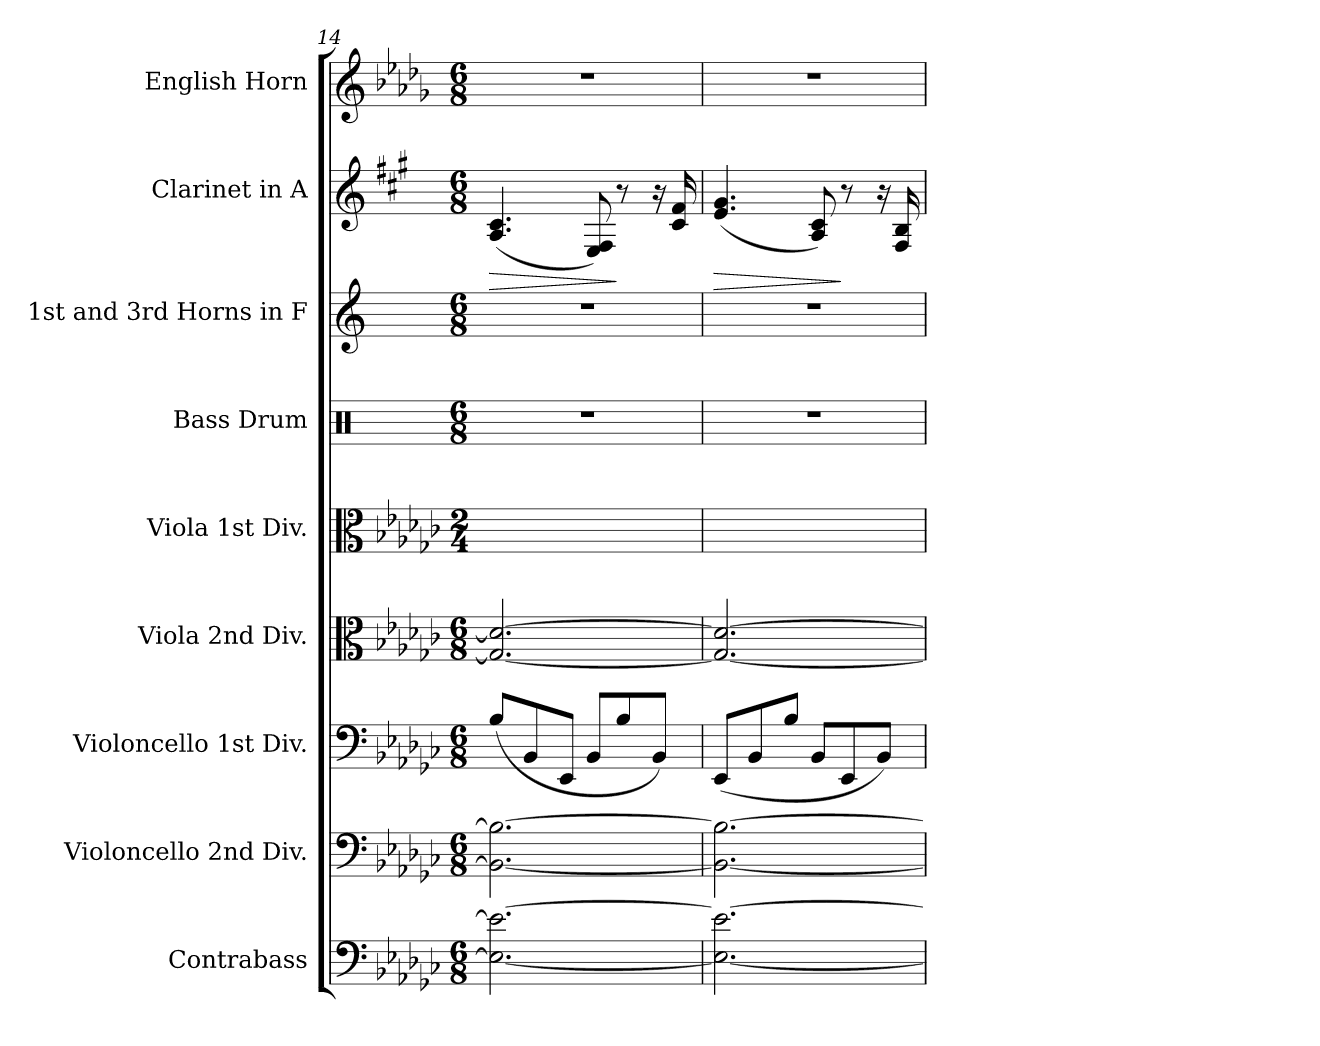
**kern	**kern	**kern	**kern	**kern	**kern	**kern	**kern	**dynam	**kern
*part9	*part8	*part7	*part6	*part5	*part4	*part3	*part2	*part2	*part1
*staff9	*staff8	*staff7	*staff6	*staff5	*staff4	*staff3	*staff2	*staff2	*staff1
*I"Contrabass	*I"Violoncello 2nd Div.	*I"Violoncello 1st Div.	*I"Viola 2nd Div.	*I"Viola 1st Div.	*I"Bass Drum	*I"1st and 3rd Horns in F	*I"Clarinet in A	*	*I"English Horn
*I'Cb.	*I'Vc.	*I'Vc.	*I'Vla.	*I'Vla.	*I'B. D.	*I'Hn.	*I'Cl.	*	*
*clefF4	*clefF4	*clefF4	*clefC3	*clefC3	*clefX	*clefG2	*clefG2	*	*clefG2
*ITrd7c12	*	*	*	*	*	*ITrd4c7	*ITrd2c3	*	*ITrd4c7
*k[b-e-a-d-g-c-]	*k[b-e-a-d-g-c-]	*k[b-e-a-d-g-c-]	*k[b-e-a-d-g-c-]	*k[b-e-a-d-g-c-]	*k[]	*k[b-]	*k[f#c#g#d#a#e#]	*	*k[b-e-a-d-g-c-]
*G-:	*G-:	*G-:	*G-:	*G-:	*C:	*F:	*F#:	*	*G-:
*M6/8	*M6/8	*M6/8	*M6/8	*M2/4	*M6/8	*M6/8	*M6/8	*	*M6/8
*	*	*	*	*Xtuplet	*	*	*	*	*
=14	=14	=14	=14	=14	=14	=14	=14	=14	=14
!	!	!	!	!	!	!	!	!LO:HP:b	!
2.EE-_ 2.E-_	2.BB-_ 2.B-_	(<8B-L	2.G-_ 2.d-_	32%3ryy	4%3r	4%3r	(4.F# 4.A#	>	4%3r
.	.	.	.	32%3ryy	.	.	.	.	.
.	.	8BB-	.	.	.	.	.	.	.
.	.	.	.	8%3ryy	.	.	.	.	.
.	.	8EE-J	.	.	.	.	.	.	.
.	.	8BB-/L	.	.	.	.	8C# 8D#)	.	.
.	.	8B-	.	.	.	.	8r	]	.
.	.	.	.	16%3ryy	.	.	.	.	.
.	.	8BB-J)	.	.	.	.	16r	.	.
.	.	.	.	.	.	.	16A# 16d#	.	.
=15	=15	=15	=15	=15	=15	=15	=15	=15	=15
!	!	!	!	!	!	!	!	!LO:HP:b	!
2.EE-_ 2.E-_	2.BB-_ 2.B-_	(8EE-L	2.G-_ 2.d-_	32%3ryy	4%3r	4%3r	(4.c# 4.e#	>	4%3r
.	.	.	.	32%3ryy	.	.	.	.	.
.	.	8BB-	.	.	.	.	.	.	.
.	.	.	.	8%3ryy	.	.	.	.	.
.	.	8B-J	.	.	.	.	.	.	.
.	.	8BB-L	.	.	.	.	8F# 8A#)	.	.
.	.	8EE-	.	.	.	.	8r	]	.
.	.	.	.	16%3ryy	.	.	.	.	.
.	.	8BB-J)	.	.	.	.	16r	.	.
.	.	.	.	.	.	.	16D# 16G#	.	.
=	=	=	=	=	=	=	=	=	=
*-	*-	*-	*-	*-	*-	*-	*-	*-	*-
